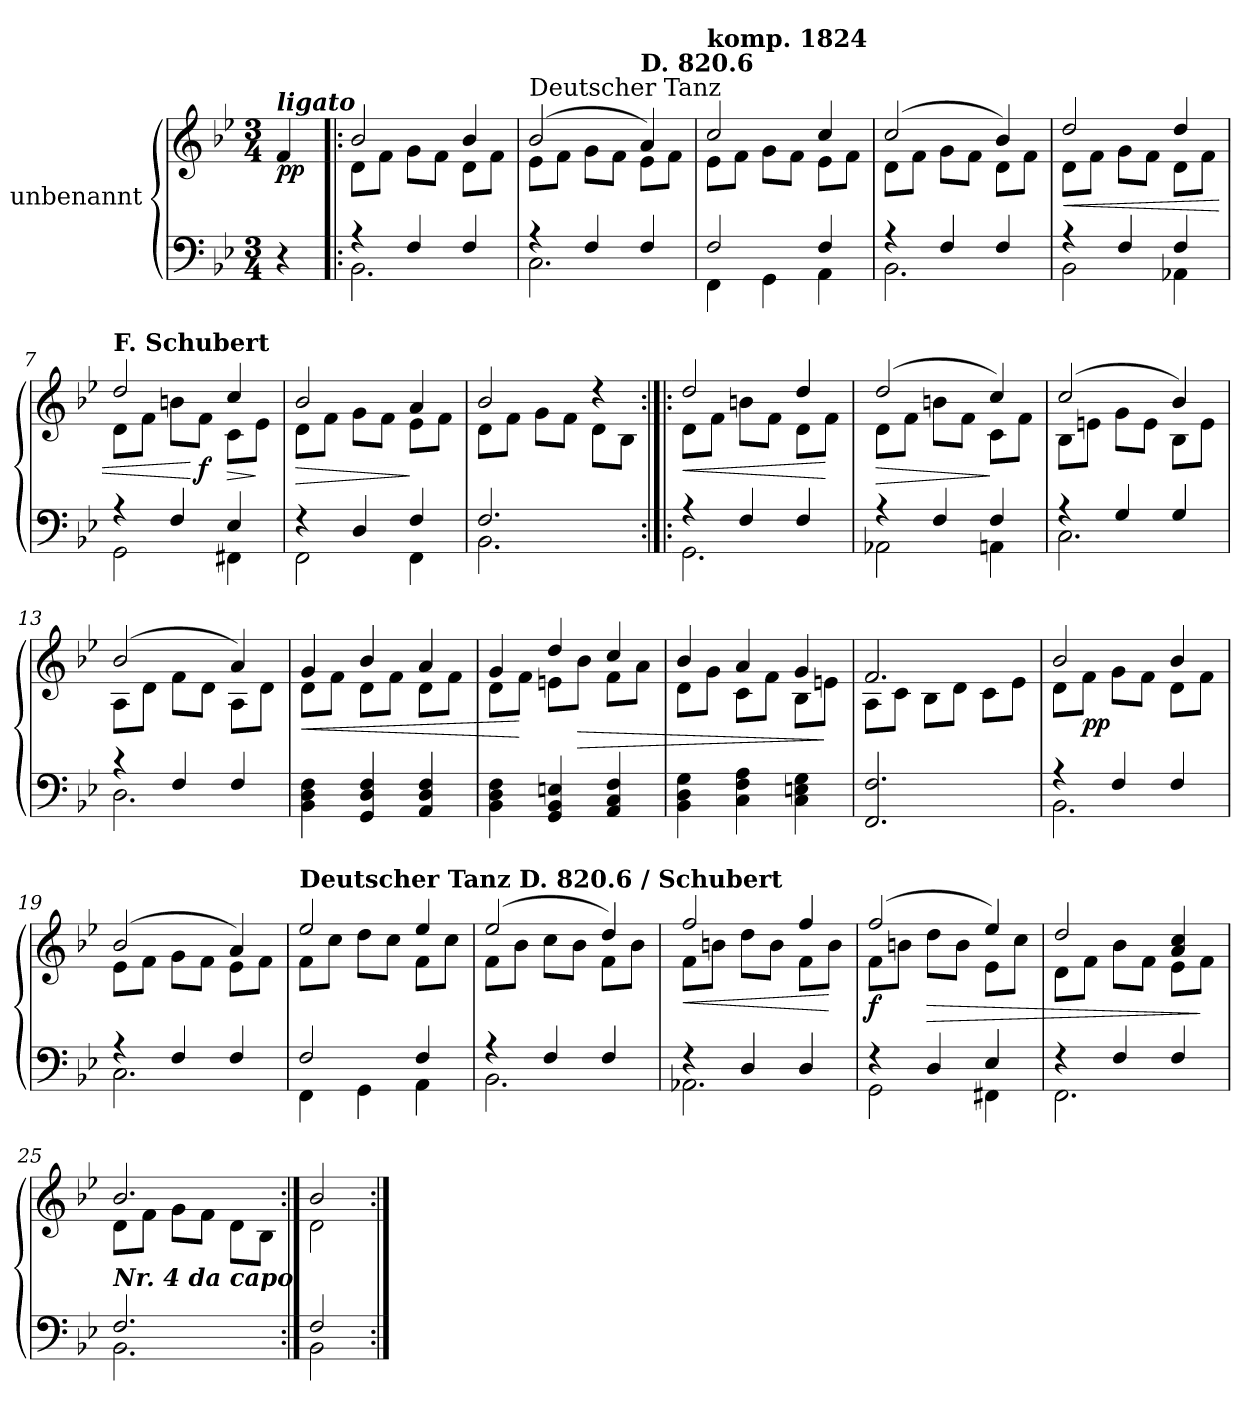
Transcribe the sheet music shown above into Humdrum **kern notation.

**kern	**kern	**dynam
*part1	*part1	*part1
*staff2	*staff1	*staff1/2
*I"unbenannt	*	*
*clefF4	*clefG2	*
*k[b-e-]	*k[b-e-]	*
*M3/4	*M3/4	*
=1	=1	=1
!	!LO:TX:a:Bi:t=ligato	!
!	!	!LO:DY:b
4r	4f/	pp
=2!|:	=2!|:	=2!|:
*^	*^	*
4r	2.BB-\	2b-/	8d\L	.
.	.	.	8f\J	.
4F/	.	.	8g\L	.
.	.	.	8f\J	.
4F/	.	4b-/	8d\L	.
.	.	.	8f\J	.
=3	=3	=3	=3	=3
!	!	!LO:TX:a:t=Deutscher Tanz	!	!
4r	2.C\	(2b-/	8e-\L	.
.	.	.	8f\J	.
4F/	.	.	8g\L	.
.	.	.	8f\J	.
!	!	!LO:TX:a:B:t=D. 820.6	!	!
4F/	.	4a/)	8e-\L	.
.	.	.	8f\J	.
=4	=4	=4	=4	=4
!	!	!LO:TX:a:B:t=komp. 1824	!	!
2F/	4FF\	2cc/	8e-\L	.
.	.	.	8f\J	.
.	4GG\	.	8g\L	.
.	.	.	8f\J	.
4F/	4AA\	4cc/	8e-\L	.
.	.	.	8f\J	.
!!LO:LB:g=z	!!
=5	=5	=5	=5	=5
4r	2.BB-\	(2cc/	8d\L	.
.	.	.	8f\J	.
4F/	.	.	8g\L	.
.	.	.	8f\J	.
4F/	.	4b-/)	8d\L	.
.	.	.	8f\J	.
!!LO:LB:g=z	!!
=6	=6	=6	=6	=6
!	!	!	!	!LO:HP:b
4r	2BB-\	2dd/	8d\L	<
.	.	.	8f\J	.
4F/	.	.	8g\L	.
.	.	.	8f\J	.
4F/	4AA-X\	4dd/	8d\L	.
.	.	.	8f\J	.
=7	=7	=7	=7	=7
!	!	!LO:TX:a:B:t=F. Schubert	!	!
4r	2GG\	2dd/	8d\L	.
.	.	.	8f\J	.
4F/	.	.	8bn\L	.
!	!	!	!	!LO:DY:n=1:b
.	.	.	8f\J	[ f
!	!	!	!	!LO:HP:b
4E-/	4FF#X\	4cc/	8c\L	>
.	.	.	8e-\J	]
=8	=8	=8	=8	=8
!	!	!	!	!LO:HP:b
4r	2FF\	2b-/	8d\L	>
.	.	.	8f\J	.
4D/	.	.	8g\L	.
.	.	.	8f\J	.
4F/	4FF\	4a/	8e-\L	]
.	.	.	8f\J	.
=9	=9	=9	=9	=9
2.F/	2.BB-\	2b-/	8d\L	.
.	.	.	8f\J	.
.	.	.	8g\L	.
.	.	.	8f\J	.
.	.	4r	8d\L	.
.	.	.	8B-\J	.
!!LO:LB:g=z	!!
=10:|!|:	=10:|!|:	=10:|!|:	=10:|!|:	=10:|!|:
!	!	!	!	!LO:HP:b
4r	2.GG\	2dd/	8d\L	<
.	.	.	8f\J	.
4F/	.	.	8bn\L	.
.	.	.	8f\J	.
4F/	.	4dd/	8d\L	.
.	.	.	8f\J	[
=11	=11	=11	=11	=11
!	!	!	!	!LO:HP:b
4r	2AA-X\	(2dd/	8d\L	>
.	.	.	8f\J	.
4F/	.	.	8bn\L	.
.	.	.	8f\J	.
4F/	4AAn\	4cc/)	8c\L	]
.	.	.	8f\J	.
=12	=12	=12	=12	=12
4r	2.C\	(2cc/	8B-\L	.
.	.	.	8en\J	.
4G/	.	.	8g\L	.
.	.	.	8e\J	.
4G/	.	4b-/)	8B-\L	.
.	.	.	8e\J	.
=13	=13	=13	=13	=13
4r	2.D\	(2b-/	8A\L	.
.	.	.	8d\J	.
4F/	.	.	8f\L	.
.	.	.	8d\J	.
4F/	.	4a/)	8A\L	.
.	.	.	8d\J	.
*v	*v	*	*	*
!!LO:LB:g=z	!!
=14	=14	=14	=14
!	!	!	!LO:HP:b
4BB-\ 4D\ 4F\	4g/	8d\L	<
.	.	8f\J	.
4GG/ 4D/ 4F/	4b-/	8d\L	.
.	.	8f\J	.
4AA/ 4D/ 4F/	4a/	8d\L	.
.	.	8f\J	.
=15	=15	=15	=15
4BB-\ 4D\ 4F\	4g/	8d\L	.
.	.	8f\J	[
4GG/ 4BB-/ 4En/	4dd/	8en\L	.
!	!	!	!LO:HP:b
.	.	8b-\J	>
4AA/ 4C/ 4F/	4cc/	8f\L	.
.	.	8a\J	.
=16	=16	=16	=16
4BB-\ 4D\ 4G\	4b-/	8d\L	.
.	.	8g\J	.
4C\ 4F\ 4A\	4a/	8c\L	.
.	.	8f\J	.
4C\ 4En\ 4G\	4g/	8B-\L	.
.	.	8en\J	]
=17	=17	=17	=17
2.FF/ 2.F/	2.f/	8A\L	.
.	.	8c\J	.
.	.	8B-\L	.
.	.	8d\J	.
.	.	8c\L	.
.	.	8e-\J	.
!!LO:PB:g=z	!!
=18	=18	=18	=18
*^	*	*	*
4r	2.BB-\	2b-/	8d\L	.
!	!	!	!	!LO:DY:b
.	.	.	8f\J	pp
4F/	.	.	8g\L	.
.	.	.	8f\J	.
4F/	.	4b-/	8d\L	.
.	.	.	8f\J	.
=19	=19	=19	=19	=19
4r	2.C\	(2b-/	8e-\L	.
.	.	.	8f\J	.
4F/	.	.	8g\L	.
.	.	.	8f\J	.
4F/	.	4a/)	8e-\L	.
.	.	.	8f\J	.
=20	=20	=20	=20	=20
!	!	!LO:TX:a:B:t=Deutscher Tanz  D. 820.6 / Schubert	!	!
2F/	4FF\	2ee-/	8f\L	.
.	.	.	8cc\J	.
.	4GG\	.	8dd\L	.
.	.	.	8cc\J	.
4F/	4AA\	4ee-/	8f\L	.
.	.	.	8cc\J	.
=21	=21	=21	=21	=21
4r	2.BB-\	(2ee-/	8f\L	.
.	.	.	8b-\J	.
4F/	.	.	8cc\L	.
.	.	.	8b-\J	.
4F/	.	4dd/)	8f\L	.
.	.	.	8b-\J	.
!!LO:LB:g=z	!!
=22	=22	=22	=22	=22
!	!	!	!	!LO:HP:b
4r	2.AA-X\	2ff/	8f\L	<
.	.	.	8bn\J	.
4D/	.	.	8dd\L	.
.	.	.	8b\J	.
4D/	.	4ff/	8f\L	.
.	.	.	8b\J	[
=23	=23	=23	=23	=23
!	!	!	!	!LO:DY:b
4r	2GG\	(2ff/	8f\L	f
.	.	.	8bn\J	.
!	!	!	!	!LO:HP:b
4D/	.	.	8dd\L	>
.	.	.	8b\J	.
4E-/	4FF#X\	4ee-/)	8e-\L	.
.	.	.	8cc\J	.
=24	=24	=24	=24	=24
4r	2.FF\	2dd/	8d\L	.
.	.	.	8f\J	.
4F/	.	.	8b-\L	.
.	.	.	8f\J	.
4F/	.	4a/ 4cc/	8e-\L	.
.	.	.	8f\J	]
=25	=25	=25	=25	=25
!LO:TX:a:Bi:t=Nr. 4 da capo	!	!	!	!
2.F/	2.BB-\	2.b-/	8d\L	.
.	.	.	8f\J	.
.	.	.	8g\L	.
.	.	.	8f\J	.
.	.	.	8d\L	.
.	.	.	8B-\J	.
!!LO:LB:g=z	!!
=26:|!	=26:|!	=26:|!	=26:|!	=26:|!
2F/	2BB-\	2b-/	2d\	.
*v	*v	*	*	*
*	*v	*v	*
=:|!	=:|!	=:|!
*-	*-	*-
